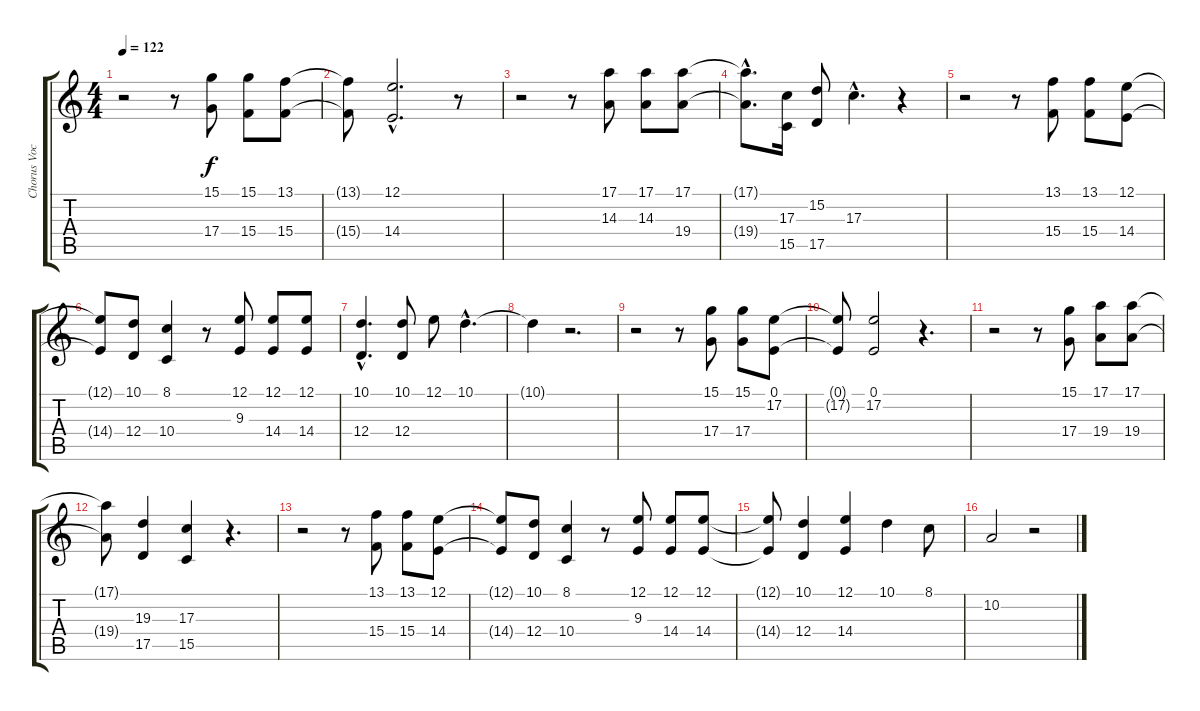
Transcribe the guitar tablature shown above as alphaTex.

\track ("Chorus Vocals" "Chorus Voc") {instrument lead2sawtooth}
\staff {score tabs}
\tuning (E4 B3 G3 D3 A2 E2) {hide}
\ts (4 4)
\tempo 122
\clef g2
\ks c
r.2{dy f} r.8 (15.1 17.4).8 (15.1 15.4).8 (13.1 15.4).8 |
(13.1{t} 15.4{t}).8 (12.1{hac} 14.4{hac}).2{d} r.8 |
r.2 r.8 (17.1 14.3).8 (17.1 14.3).8 (17.1 19.4).8 |
(17.1{hac t} 19.4{hac t}).8{d} (17.3 15.5).16 (15.2 17.5).8 17.3{hac}.4{d} r.4 |
r.2 r.8 (13.1 15.4).8 (13.1 15.4).8 (12.1 14.4).8 |
(12.1{t} 14.4{t}).8 (10.1 12.4).8 (8.1 10.4).4 r.8 (12.1 9.3).8 (12.1 14.4).8 (12.1 14.4).8 |
(10.1{hac} 12.4{hac}).4{d} (10.1 12.4).8 12.1.8 10.1{hac}.4{d} |
10.1{t}.4 r.2{d} |
r.2 r.8 (15.1 17.4).8 (15.1 17.4).8 (0.1 17.2).8 |
(0.1{t} 17.2{t}).8 (0.1 17.2).2 r.4{d} |
r.2 r.8 (15.1 17.4).8 (17.1 19.4).8 (17.1 19.4).8 |
(17.1{t} 19.4{t}).8 (19.3 17.5).4 (17.3 15.5).4 r.4{d} |
r.2 r.8 (13.1 15.4).8 (13.1 15.4).8 (12.1 14.4).8 |
(12.1{t} 14.4{t}).8 (10.1 12.4).8 (8.1 10.4).4 r.8 (12.1 9.3).8 (12.1 14.4).8 (12.1 14.4).8 |
(12.1{t} 14.4{t}).8 (10.1 12.4).4 (12.1 14.4).4 10.1.4 8.1.8 |
10.2.2 r.2
